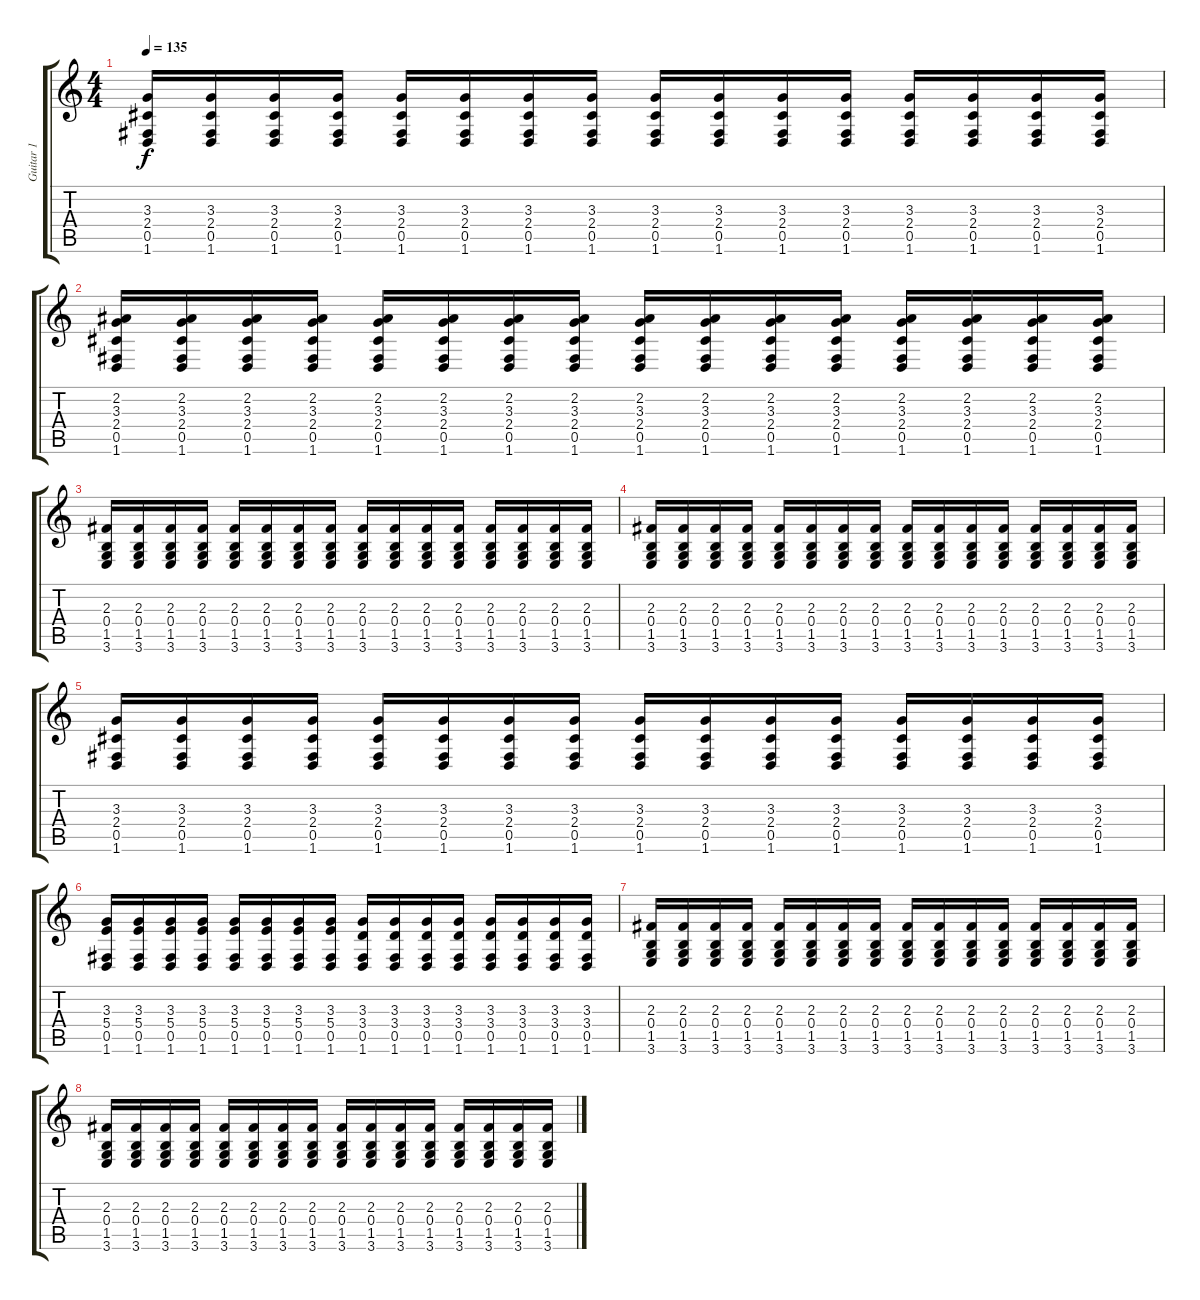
\track ("Guitar 1" "Guitar 1") {instrument overdrivenguitar}
\staff {score tabs}
\tuning (Db4 Ab3 E3 B2 Gb2 Db2) {hide}
\ts (4 4)
\tempo 135
\clef g2
\ks c
(3.3 2.4 0.5 1.6).16{dy f} (3.3 2.4 0.5 1.6).16 (3.3 2.4 0.5 1.6).16 (3.3 2.4 0.5 1.6).16 (3.3 2.4 0.5 1.6).16 (3.3 2.4 0.5 1.6).16 (3.3 2.4 0.5 1.6).16 (3.3 2.4 0.5 1.6).16 (3.3 2.4 0.5 1.6).16 (3.3 2.4 0.5 1.6).16 (3.3 2.4 0.5 1.6).16 (3.3 2.4 0.5 1.6).16 (3.3 2.4 0.5 1.6).16 (3.3 2.4 0.5 1.6).16 (3.3 2.4 0.5 1.6).16 (3.3 2.4 0.5 1.6).16 |
(2.2 3.3 2.4 0.5 1.6).16 (2.2 3.3 2.4 0.5 1.6).16 (2.2 3.3 2.4 0.5 1.6).16 (2.2 3.3 2.4 0.5 1.6).16 (2.2 3.3 2.4 0.5 1.6).16 (2.2 3.3 2.4 0.5 1.6).16 (2.2 3.3 2.4 0.5 1.6).16 (2.2 3.3 2.4 0.5 1.6).16 (2.2 3.3 2.4 0.5 1.6).16 (2.2 3.3 2.4 0.5 1.6).16 (2.2 3.3 2.4 0.5 1.6).16 (2.2 3.3 2.4 0.5 1.6).16 (2.2 3.3 2.4 0.5 1.6).16 (2.2 3.3 2.4 0.5 1.6).16 (2.2 3.3 2.4 0.5 1.6).16 (2.2 3.3 2.4 0.5 1.6).16 |
(2.3 0.4 1.5 3.6).16 (2.3 0.4 1.5 3.6).16 (2.3 0.4 1.5 3.6).16 (2.3 0.4 1.5 3.6).16 (2.3 0.4 1.5 3.6).16 (2.3 0.4 1.5 3.6).16 (2.3 0.4 1.5 3.6).16 (2.3 0.4 1.5 3.6).16 (2.3 0.4 1.5 3.6).16 (2.3 0.4 1.5 3.6).16 (2.3 0.4 1.5 3.6).16 (2.3 0.4 1.5 3.6).16 (2.3 0.4 1.5 3.6).16 (2.3 0.4 1.5 3.6).16 (2.3 0.4 1.5 3.6).16 (2.3 0.4 1.5 3.6).16 |
(2.3 0.4 1.5 3.6).16 (2.3 0.4 1.5 3.6).16 (2.3 0.4 1.5 3.6).16 (2.3 0.4 1.5 3.6).16 (2.3 0.4 1.5 3.6).16 (2.3 0.4 1.5 3.6).16 (2.3 0.4 1.5 3.6).16 (2.3 0.4 1.5 3.6).16 (2.3 0.4 1.5 3.6).16 (2.3 0.4 1.5 3.6).16 (2.3 0.4 1.5 3.6).16 (2.3 0.4 1.5 3.6).16 (2.3 0.4 1.5 3.6).16 (2.3 0.4 1.5 3.6).16 (2.3 0.4 1.5 3.6).16 (2.3 0.4 1.5 3.6).16 |
(3.3 2.4 0.5 1.6).16 (3.3 2.4 0.5 1.6).16 (3.3 2.4 0.5 1.6).16 (3.3 2.4 0.5 1.6).16 (3.3 2.4 0.5 1.6).16 (3.3 2.4 0.5 1.6).16 (3.3 2.4 0.5 1.6).16 (3.3 2.4 0.5 1.6).16 (3.3 2.4 0.5 1.6).16 (3.3 2.4 0.5 1.6).16 (3.3 2.4 0.5 1.6).16 (3.3 2.4 0.5 1.6).16 (3.3 2.4 0.5 1.6).16 (3.3 2.4 0.5 1.6).16 (3.3 2.4 0.5 1.6).16 (3.3 2.4 0.5 1.6).16 |
(3.3 5.4 0.5 1.6).16 (3.3 5.4 0.5 1.6).16 (3.3 5.4 0.5 1.6).16 (3.3 5.4 0.5 1.6).16 (3.3 5.4 0.5 1.6).16 (3.3 5.4 0.5 1.6).16 (3.3 5.4 0.5 1.6).16 (3.3 5.4 0.5 1.6).16 (3.3 3.4 0.5 1.6).16 (3.3 3.4 0.5 1.6).16 (3.3 3.4 0.5 1.6).16 (3.3 3.4 0.5 1.6).16 (3.3 3.4 0.5 1.6).16 (3.3 3.4 0.5 1.6).16 (3.3 3.4 0.5 1.6).16 (3.3 3.4 0.5 1.6).16 |
(2.3 0.4 1.5 3.6).16 (2.3 0.4 1.5 3.6).16 (2.3 0.4 1.5 3.6).16 (2.3 0.4 1.5 3.6).16 (2.3 0.4 1.5 3.6).16 (2.3 0.4 1.5 3.6).16 (2.3 0.4 1.5 3.6).16 (2.3 0.4 1.5 3.6).16 (2.3 0.4 1.5 3.6).16 (2.3 0.4 1.5 3.6).16 (2.3 0.4 1.5 3.6).16 (2.3 0.4 1.5 3.6).16 (2.3 0.4 1.5 3.6).16 (2.3 0.4 1.5 3.6).16 (2.3 0.4 1.5 3.6).16 (2.3 0.4 1.5 3.6).16 |
(2.3 0.4 1.5 3.6).16 (2.3 0.4 1.5 3.6).16 (2.3 0.4 1.5 3.6).16 (2.3 0.4 1.5 3.6).16 (2.3 0.4 1.5 3.6).16 (2.3 0.4 1.5 3.6).16 (2.3 0.4 1.5 3.6).16 (2.3 0.4 1.5 3.6).16 (2.3 0.4 1.5 3.6).16 (2.3 0.4 1.5 3.6).16 (2.3 0.4 1.5 3.6).16 (2.3 0.4 1.5 3.6).16 (2.3 0.4 1.5 3.6).16 (2.3 0.4 1.5 3.6).16 (2.3 0.4 1.5 3.6).16 (2.3 0.4 1.5 3.6).16
